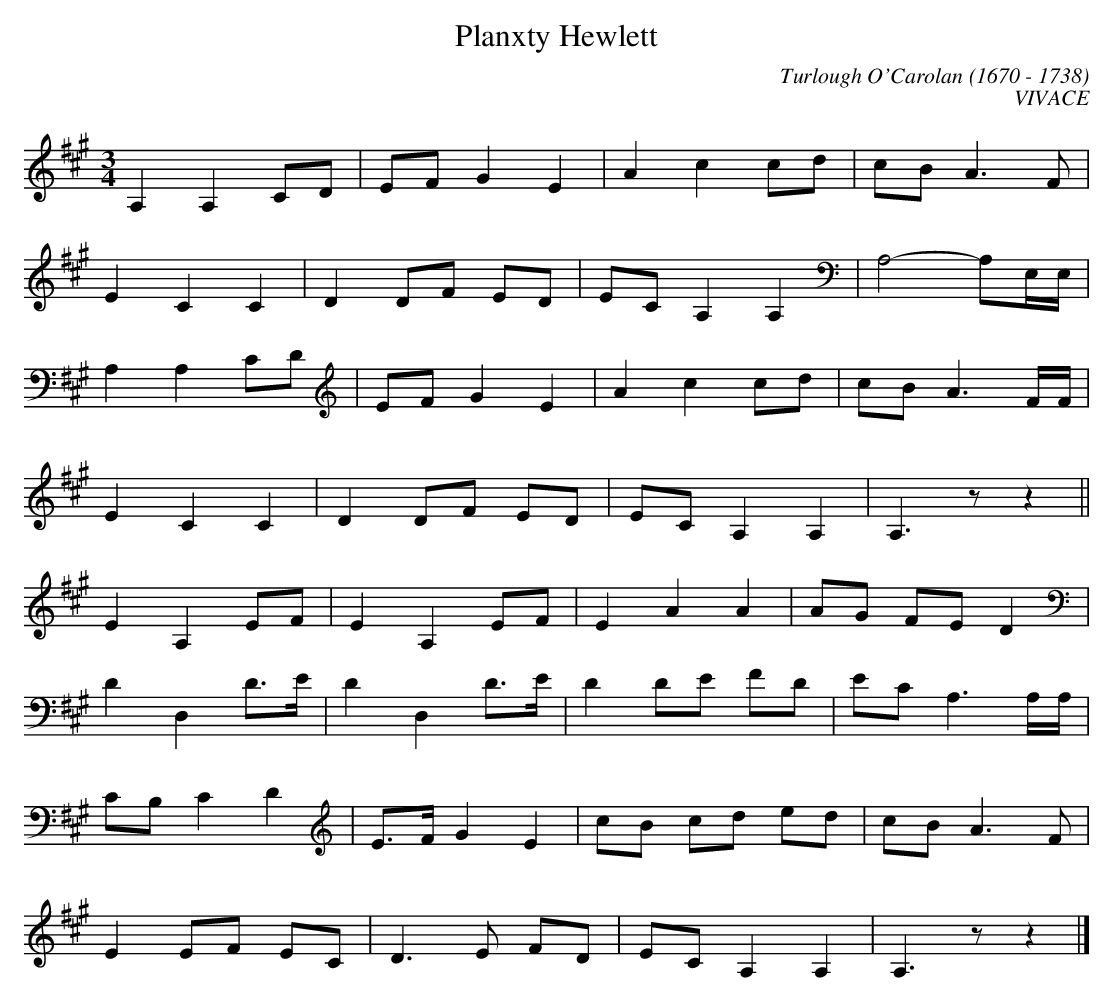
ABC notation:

X:1occ
T:Planxty Hewlett
C:Turlough O'Carolan (1670 - 1738)
C:VIVACE
M:3/4
L:1/8
K:A
A,2A,2CD|EF G2E2|A2c2cd|cB A3F|
E2C2C2|D2DF ED|EC A,2A,2|A,4-A,E,/2E,/2|
A,2A,2CD|EF G2E2|A2c2cd|cB A3F/2F/2|
E2C2C2|D2DF ED|EC A,2A,2|A,3zz2||
E2A,2EF|E2A,2EF|E2A2A2|AG FE D2|
D2D,2D3/2E/2|D2D,2D3/2E/2|D2DE FD|EC A,3A,/2A,/2|
CB, C2D2|E3/2F/2 G2E2|cB cd ed|cB A3F|
E2EF EC|D3E FD|EC A,2A,2|A,3zz2|]
